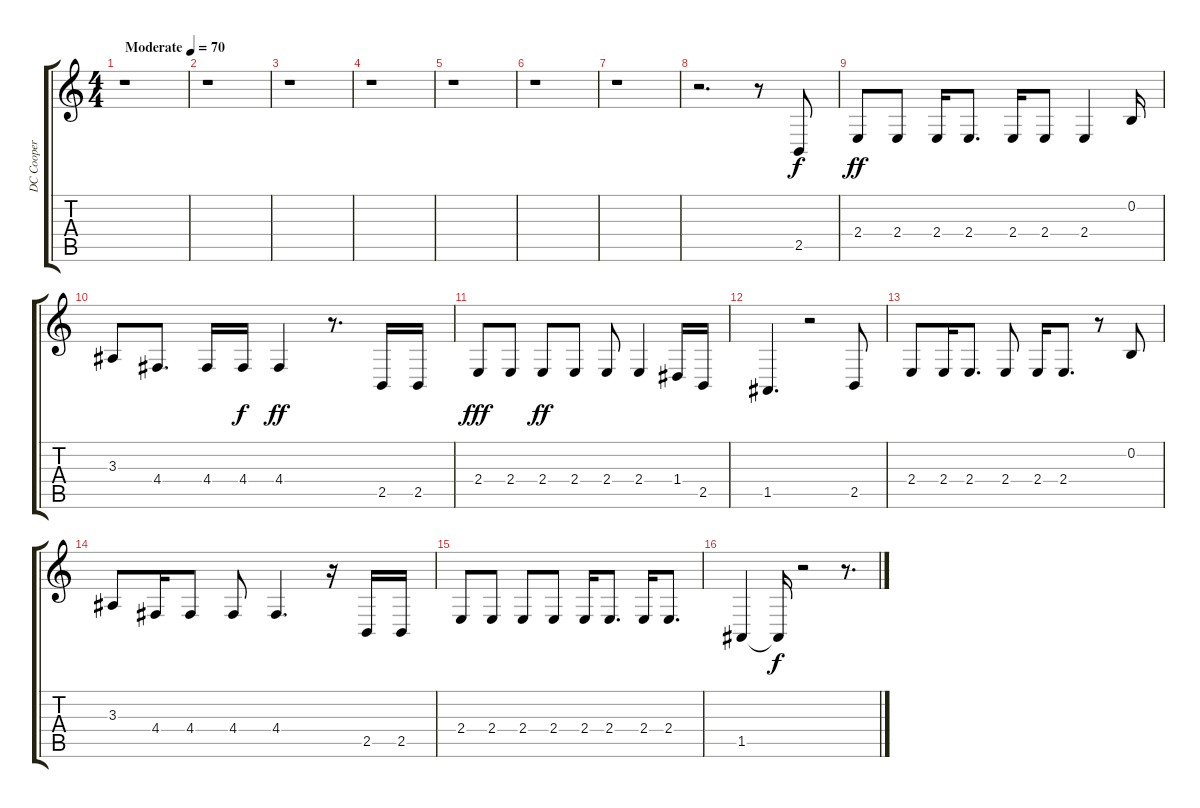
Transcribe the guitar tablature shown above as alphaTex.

\track ("DC Cooper" "DC Cooper") {instrument baritonesax}
\staff {score tabs}
\tuning (E4 B3 G3 D3 A2 E2) {hide}
\ts (4 4)
\tempo (70 "Moderate")
\clef g2
\ks c
r.1{dy f instrument baritonesax} |
r.1 |
r.1 |
r.1 |
r.1 |
r.1 |
r.1 |
r.2{d} r.8 2.5.8 |
2.4.8{dy ff} 2.4.8 2.4.16 2.4.8{d} 2.4.16 2.4.8 2.4.4 0.2.16 |
3.3.8 4.4.8{d} 4.4.16 4.4.16{dy f} 4.4.4{dy ff} r.8{d} 2.5.16 2.5.16 |
2.4.8{dy fff} 2.4.8 2.4.8{dy ff} 2.4.8 2.4.8 2.4.4 1.4.16 2.5.16 |
1.5.4{d} r.2 2.5.8 |
2.4.8 2.4.16 2.4.8{d} 2.4.8 2.4.16 2.4.8{d} r.8 0.2.8 |
3.3.8 4.4.16 4.4.8 4.4.8 4.4.4{d} r.16 2.5.16 2.5.16 |
2.4.8 2.4.8 2.4.8 2.4.8 2.4.16 2.4.8{d} 2.4.16 2.4.8{d} |
1.5.4 1.5{t}.16{dy f} r.2 r.8{d}
